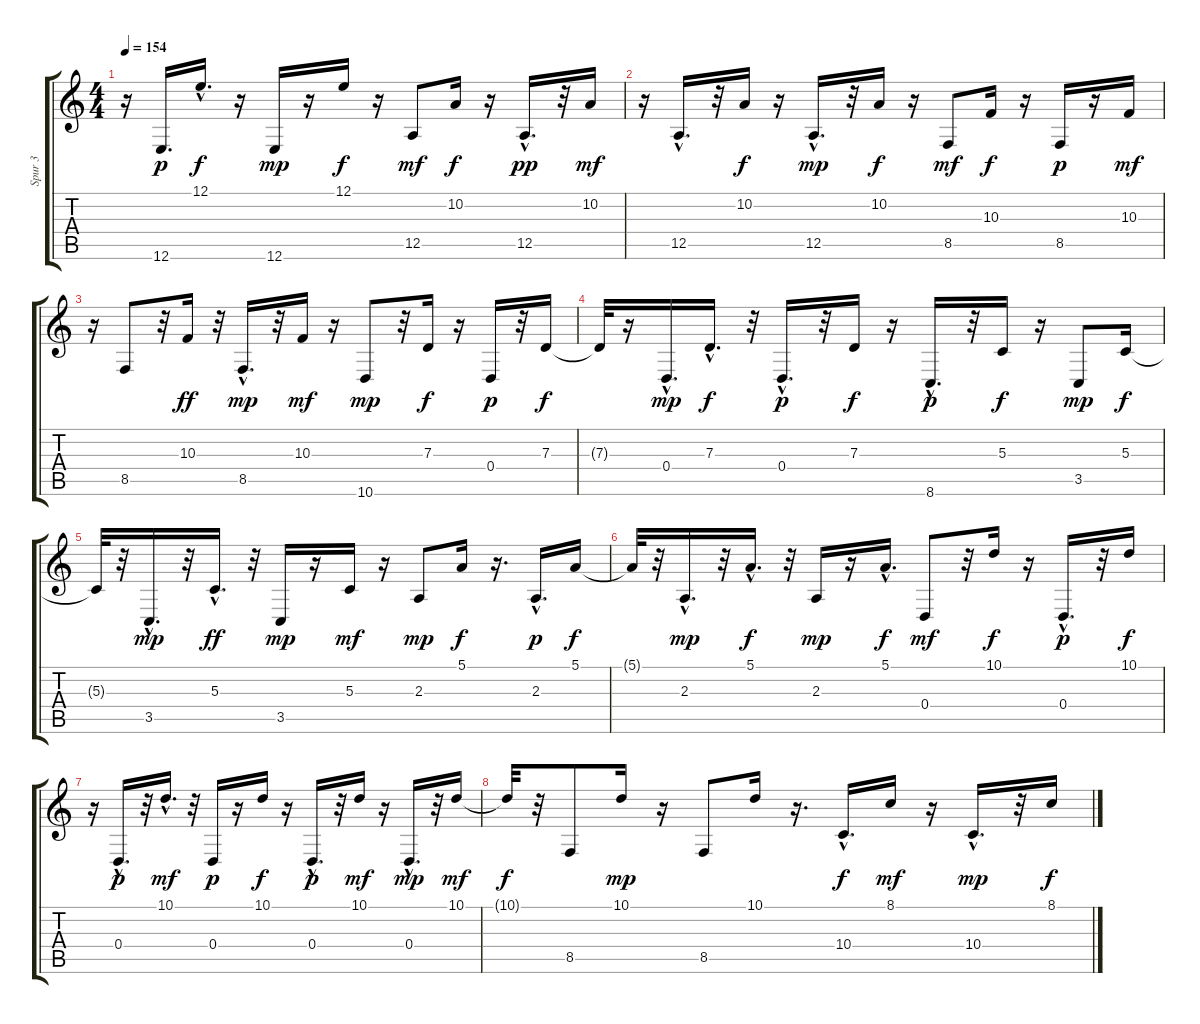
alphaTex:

\track ("Spur 3" "Spur 3") {instrument synthbrass1}
\staff {score tabs}
\tuning (E4 B3 G3 D3 A2 E2) {hide}
\ts (4 4)
\tempo 154
\clef g2
\ks c
r.16{dy f} 12.6.16{d dy p} 12.1{hac}.16{d dy f} r.16 12.6.16{dy mp} r.16 12.1.16{dy f} r.16 12.5.8{dy mf} 10.2.16{dy f} r.16 12.5{hac}.16{d dy pp} r.32 10.2.16{dy mf} |
r.16 12.5{hac}.16{d} r.32 10.2.16{dy f} r.16 12.5{hac}.16{d dy mp} r.32 10.2.16{dy f} r.16 8.5.8{dy mf} 10.3.16{dy f} r.16 8.5.16{dy p} r.16 10.3.16{dy mf} |
r.16 8.5.8 r.32 10.3.16{dy ff} r.32 8.5{hac}.16{d dy mp} r.32 10.3.16{dy mf} r.16 10.6.8{dy mp} r.32 7.3.16{dy f} r.16 0.4.16{dy p} r.32 7.3.16{dy f} |
7.3{t}.32 r.16 0.4{hac}.16{d dy mp} 7.3{hac}.16{d dy f} r.32 0.4{hac}.16{d dy p} r.32 7.3.16{dy f} r.16 8.6{hac}.16{d dy p} r.32 5.3.16{dy f} r.16 3.5.8{dy mp} 5.3.16{dy f} |
5.3{t}.32 r.32 3.5{hac}.16{d dy mp} r.32 5.3{hac}.16{d dy ff} r.32 3.5.16{dy mp} r.16 5.3.16{dy mf} r.16 2.3.8{dy mp} 5.1.16{dy f} r.16{d} 2.3{hac}.16{d dy p} 5.1.16{dy f} |
5.1{t}.32 r.32 2.3{hac}.16{d dy mp} r.32 5.1{hac}.16{d dy f} r.32 2.3.16{dy mp} r.16 5.1{hac}.16{d dy f} 0.4.8{dy mf} r.32 10.1.16{dy f} r.16 0.4{hac}.16{d dy p} r.32 10.1.16{dy f} |
r.16 0.4{hac}.16{d dy p} r.32 10.1{hac}.16{d dy mf} r.32 0.4.16{dy p} r.16 10.1.16{dy f} r.16 0.4{hac}.16{d dy p} r.32 10.1.16{dy mf} r.16 0.4{hac}.16{d dy mp} r.32 10.1.16{dy mf} |
10.1{t}.32{dy f} r.32 8.5.8 10.1.16{dy mp} r.16 8.5.8 10.1.16 r.16{d} 10.4{hac}.16{d dy f} 8.1.16{dy mf} r.16 10.4{hac}.16{d dy mp} r.32 8.1.16{dy f}
